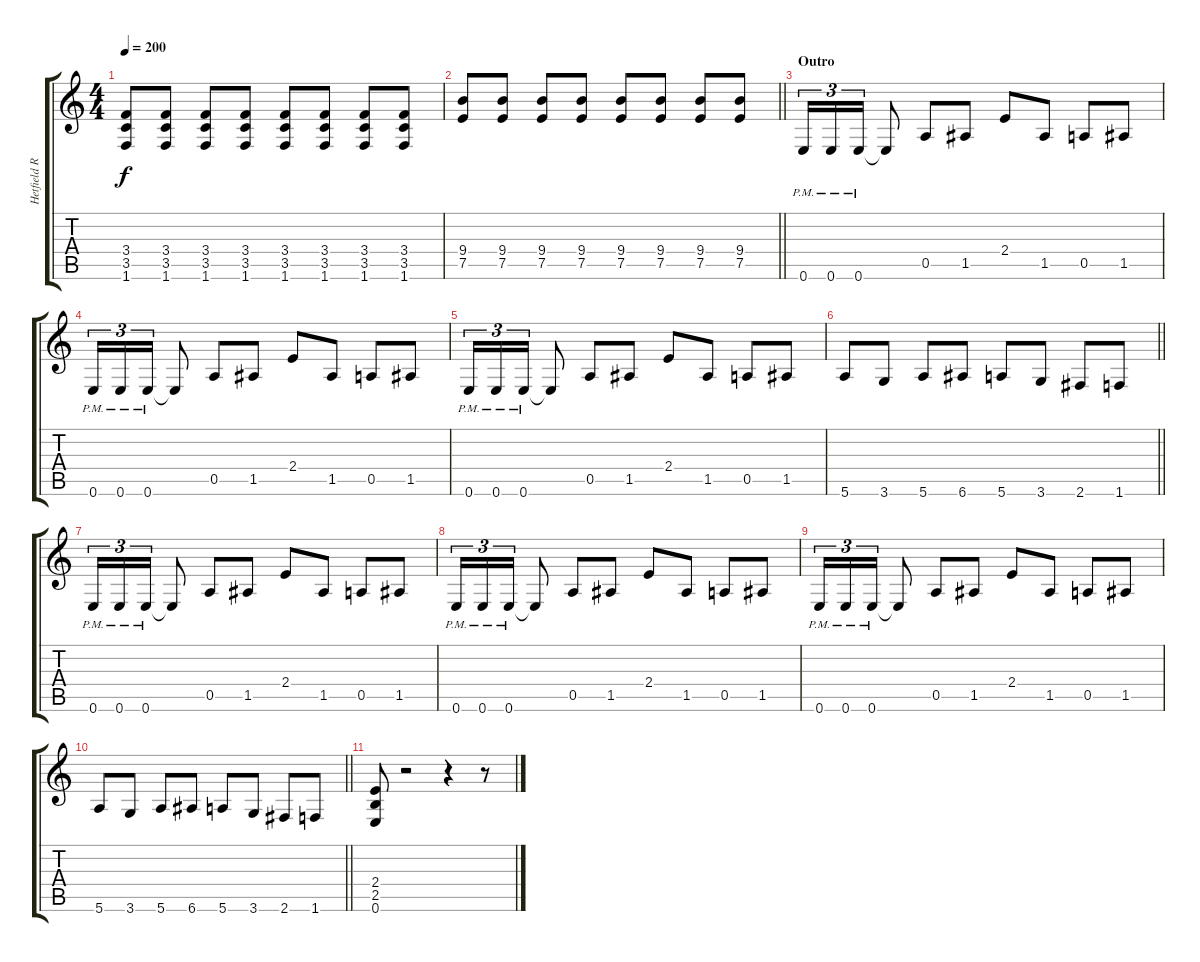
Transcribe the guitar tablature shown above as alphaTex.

\track ("Hetfield Rhythm" "Hetfield R") {instrument distortionguitar}
\staff {score tabs}
\tuning (E4 B3 G3 D3 A2 E2) {hide}
\ts (4 4)
\tempo 200
\clef g2
\ks c
(3.4 3.5 1.6).8{dy f} (3.4 3.5 1.6).8 (3.4 3.5 1.6).8 (3.4 3.5 1.6).8 (3.4 3.5 1.6).8 (3.4 3.5 1.6).8 (3.4 3.5 1.6).8 (3.4 3.5 1.6).8 |
\barLineRight lightlight
(9.4 7.5).8 (9.4 7.5).8 (9.4 7.5).8 (9.4 7.5).8 (9.4 7.5).8 (9.4 7.5).8 (9.4 7.5).8 (9.4 7.5).8 |
\section ("" "Outro")
0.6{pm}.16{tu (3 2)} 0.6{pm}.16{tu (3 2)} 0.6{pm}.16{tu (3 2)} 0.6{t}.8 0.5.8 1.5.8 2.4.8 1.5.8 0.5.8 1.5.8 |
0.6{pm}.16{tu (3 2)} 0.6{pm}.16{tu (3 2)} 0.6{pm}.16{tu (3 2)} 0.6{t}.8 0.5.8 1.5.8 2.4.8 1.5.8 0.5.8 1.5.8 |
0.6{pm}.16{tu (3 2)} 0.6{pm}.16{tu (3 2)} 0.6{pm}.16{tu (3 2)} 0.6{t}.8 0.5.8 1.5.8 2.4.8 1.5.8 0.5.8 1.5.8 |
\barLineRight lightlight
5.6.8 3.6.8 5.6.8 6.6.8 5.6.8 3.6.8 2.6.8 1.6.8 |
0.6{pm}.16{tu (3 2)} 0.6{pm}.16{tu (3 2)} 0.6{pm}.16{tu (3 2)} 0.6{t}.8 0.5.8 1.5.8 2.4.8 1.5.8 0.5.8 1.5.8 |
0.6{pm}.16{tu (3 2)} 0.6{pm}.16{tu (3 2)} 0.6{pm}.16{tu (3 2)} 0.6{t}.8 0.5.8 1.5.8 2.4.8 1.5.8 0.5.8 1.5.8 |
0.6{pm}.16{tu (3 2)} 0.6{pm}.16{tu (3 2)} 0.6{pm}.16{tu (3 2)} 0.6{t}.8 0.5.8 1.5.8 2.4.8 1.5.8 0.5.8 1.5.8 |
\barLineRight lightlight
5.6.8 3.6.8 5.6.8 6.6.8 5.6.8 3.6.8 2.6.8 1.6.8 |
(2.4 2.5 0.6).8 r.2 r.4 r.8
